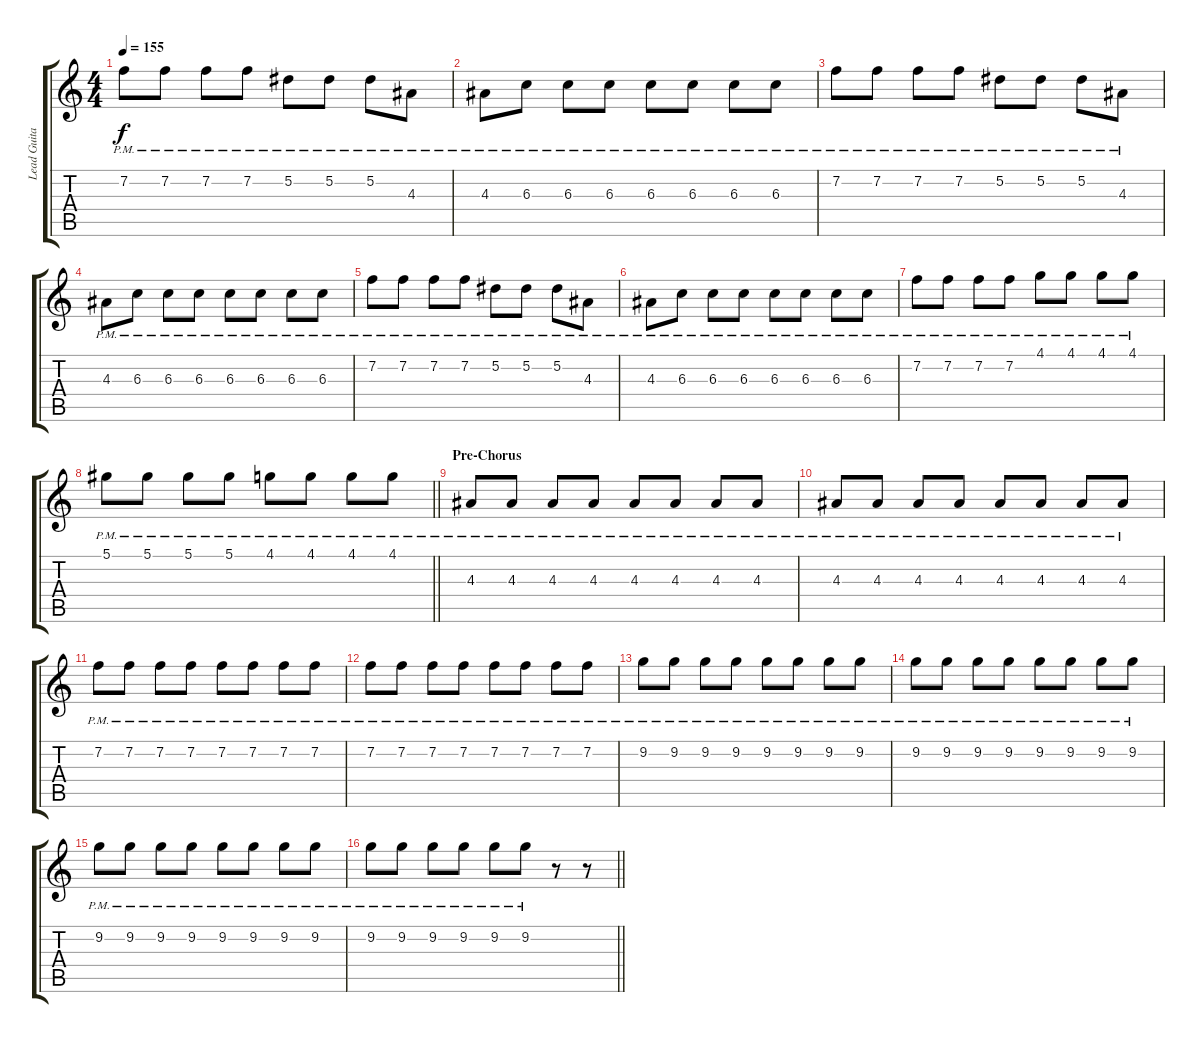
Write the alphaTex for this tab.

\track ("Lead Guitar" "Lead Guita") {instrument distortionguitar}
\staff {score tabs}
\tuning (Eb4 Bb3 Gb3 Db3 Ab2 Db2) {hide}
\ts (4 4)
\tempo 155
\clef g2
\ks c
7.2{pm}.8{dy f} 7.2{pm}.8 7.2{pm}.8 7.2{pm}.8 5.2{pm}.8 5.2{pm}.8 5.2{pm}.8 4.3{pm}.8 |
4.3{pm}.8 6.3{pm}.8 6.3{pm}.8 6.3{pm}.8 6.3{pm}.8 6.3{pm}.8 6.3{pm}.8 6.3{pm}.8 |
7.2{pm}.8 7.2{pm}.8 7.2{pm}.8 7.2{pm}.8 5.2{pm}.8 5.2{pm}.8 5.2{pm}.8 4.3{pm}.8 |
4.3{pm}.8 6.3{pm}.8 6.3{pm}.8 6.3{pm}.8 6.3{pm}.8 6.3{pm}.8 6.3{pm}.8 6.3{pm}.8 |
7.2{pm}.8 7.2{pm}.8 7.2{pm}.8 7.2{pm}.8 5.2{pm}.8 5.2{pm}.8 5.2{pm}.8 4.3{pm}.8 |
4.3{pm}.8 6.3{pm}.8 6.3{pm}.8 6.3{pm}.8 6.3{pm}.8 6.3{pm}.8 6.3{pm}.8 6.3{pm}.8 |
7.2{pm}.8 7.2{pm}.8 7.2{pm}.8 7.2{pm}.8 4.1{pm}.8 4.1{pm}.8 4.1{pm}.8 4.1{pm}.8 |
\barLineRight lightlight
5.1{pm}.8 5.1{pm}.8 5.1{pm}.8 5.1{pm}.8 4.1{pm}.8 4.1{pm}.8 4.1{pm}.8 4.1{pm}.8 |
\section ("" "Pre-Chorus")
4.3{pm}.8 4.3{pm}.8 4.3{pm}.8 4.3{pm}.8 4.3{pm}.8 4.3{pm}.8 4.3{pm}.8 4.3{pm}.8 |
4.3{pm}.8 4.3{pm}.8 4.3{pm}.8 4.3{pm}.8 4.3{pm}.8 4.3{pm}.8 4.3{pm}.8 4.3{pm}.8 |
7.2{pm}.8 7.2{pm}.8 7.2{pm}.8 7.2{pm}.8 7.2{pm}.8 7.2{pm}.8 7.2{pm}.8 7.2{pm}.8 |
7.2{pm}.8 7.2{pm}.8 7.2{pm}.8 7.2{pm}.8 7.2{pm}.8 7.2{pm}.8 7.2{pm}.8 7.2{pm}.8 |
9.2{pm}.8 9.2{pm}.8 9.2{pm}.8 9.2{pm}.8 9.2{pm}.8 9.2{pm}.8 9.2{pm}.8 9.2{pm}.8 |
9.2{pm}.8 9.2{pm}.8 9.2{pm}.8 9.2{pm}.8 9.2{pm}.8 9.2{pm}.8 9.2{pm}.8 9.2{pm}.8 |
9.2{pm}.8 9.2{pm}.8 9.2{pm}.8 9.2{pm}.8 9.2{pm}.8 9.2{pm}.8 9.2{pm}.8 9.2{pm}.8 |
\barLineRight lightlight
9.2{pm}.8 9.2{pm}.8 9.2{pm}.8 9.2{pm}.8 9.2{pm}.8 9.2{pm}.8 r.8 r.8
